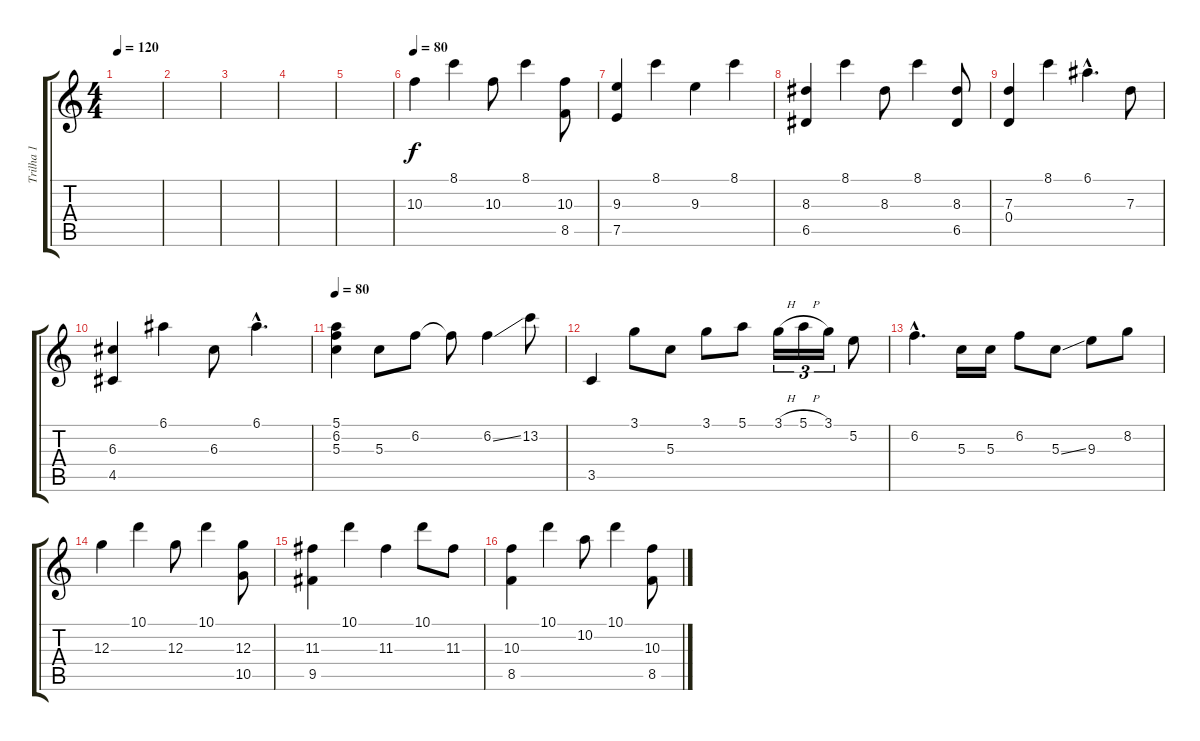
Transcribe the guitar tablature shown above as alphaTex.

\track ("Trilha 1" "Trilha 1") {instrument acousticguitarsteel}
\staff {score tabs}
\tuning (E4 B3 G3 D3 A2 E2) {hide}
\ts (4 4)
\tempo 120
\clef g2
\ks c
|
|
|
|
|
\tempo 80
10.3.4{volume 13 balance 8 instrument acousticguitarsteel} 8.1.4 10.3.8 8.1.4 (10.3 8.5).8 |
(9.3 7.5).4 8.1.4 9.3.4 8.1.4 |
(8.3 6.5).4 8.1.4 8.3.8 8.1.4 (8.3 6.5).8 |
(7.3 0.4).4 8.1.4 6.1{hac}.4{d} 7.3.8 |
(6.3 4.5).4 6.1.4 6.3.8 6.1{hac}.4{d} |
\tempo 80
(5.1 6.2 5.3).4 5.3.8 6.2.8 6.2{t}.8 6.2{ss}.4 13.2.8 |
3.5.4 3.1.8 5.3.8 3.1.8 5.1.8 3.1{h}.16{tu (3 2)} 5.1{h}.16{tu (3 2)} 3.1.16{tu (3 2)} 5.2.8 |
6.2{hac}.4{d} 5.3.16 5.3.16 6.2.8 5.3{ss}.8 9.3.8 8.2.8 |
12.3.4 10.1.4 12.3.8 10.1.4 (12.3 10.5).8 |
(11.3 9.5).4 10.1.4 11.3.4 10.1.8 11.3.8 |
(10.3 8.5).4 10.1.4 10.2.8 10.1.4 (10.3 8.5).8
